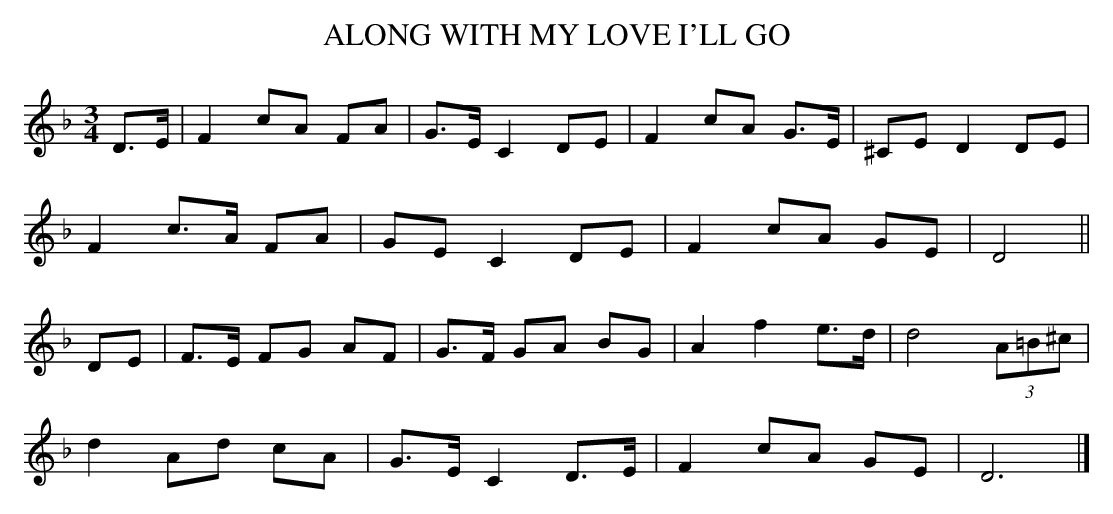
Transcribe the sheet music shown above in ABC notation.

X:1
T:ALONG WITH MY LOVE I'LL GO
Y:"slow"
M:3/4
L:1/8
K:Dm
D>E|F2 cA FA|G>E C2 DE|F2 cA G>E|^CE D2 DE|
F2c>A FA|GE C2 DE|F2 cA GE|D4||
DE|F>E FG AF|G>F GA BG|A2 f2 e>d|d4 (3A=B^c|
d2 Ad cA|G>E C2 D>E|F2 cA GE|D6|]
